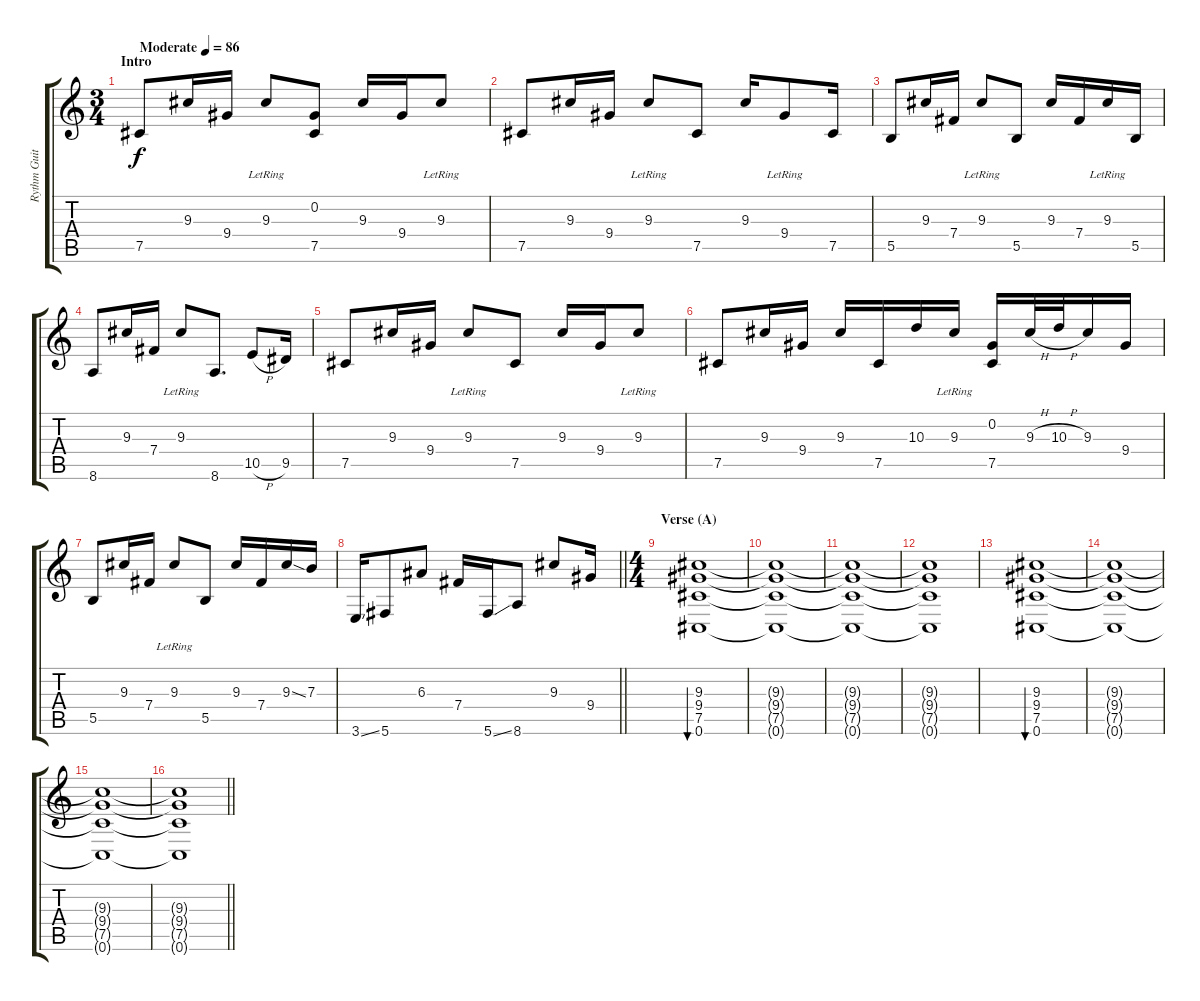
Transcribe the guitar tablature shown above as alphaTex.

\track ("Rythm Guitar (L)" "Rythm Guit") {instrument overdrivenguitar}
\staff {score tabs}
\tuning (Db4 Ab3 E3 B2 Gb2 Db2) {hide}
\ts (3 4)
\section ("" "Intro")
\tempo (86 "Moderate")
\clef g2
\ks c
7.5.8{dy f balance 8 instrument electricguitarjazz} 9.3.16 9.4.16 9.3{lr}.8 (0.2 7.5).8 9.3.16 9.4.16 9.3{lr}.8 |
7.5.8 9.3.16 9.4.16 9.3{lr}.8 7.5.8 9.3.16 9.4{lr}.8 7.5.16 |
5.5.8 9.3.16 7.4.16 9.3{lr}.8 5.5.8 9.3.16 7.4.16 9.3{lr}.16 5.5.16 |
8.6.8 9.3.16 7.4.16 9.3{lr}.8 8.6.8{d} 10.5{h}.8 9.5.16 |
7.5.8 9.3.16 9.4.16 9.3{lr}.8 7.5.8 9.3.16 9.4.16 9.3{lr}.8 |
7.5.8 9.3.16 9.4.16 9.3.16 7.5.16 10.3.16 9.3{lr}.16 (0.2 7.5).16 9.3{h}.32 10.3{h}.32 9.3.16 9.4.16 |
5.5.8 9.3.16 7.4.16 9.3{lr}.8 5.5.8 9.3.16 7.4.16 9.3{ss}.16 7.3.16 |
\barLineRight lightlight
3.6{ss}.16 5.6.8 6.3.8 7.4.16 5.6{ss}.16 8.6.8 9.3.8 9.4.16 |
\ts (4 4)
\section ("" "Verse (A)")
(9.3 9.4 7.5 0.6).1{bu 240} |
(9.3{t} 9.4{t} 7.5{t} 0.6{t}).1 |
(9.3{t} 9.4{t} 7.5{t} 0.6{t}).1 |
(9.3{t} 9.4{t} 7.5{t} 0.6{t}).1 |
(9.3 9.4 7.5 0.6).1{bu 240} |
(9.3{t} 9.4{t} 7.5{t} 0.6{t}).1 |
(9.3{t} 9.4{t} 7.5{t} 0.6{t}).1 |
\barLineRight lightlight
(9.3{t} 9.4{t} 7.5{t} 0.6{t}).1
